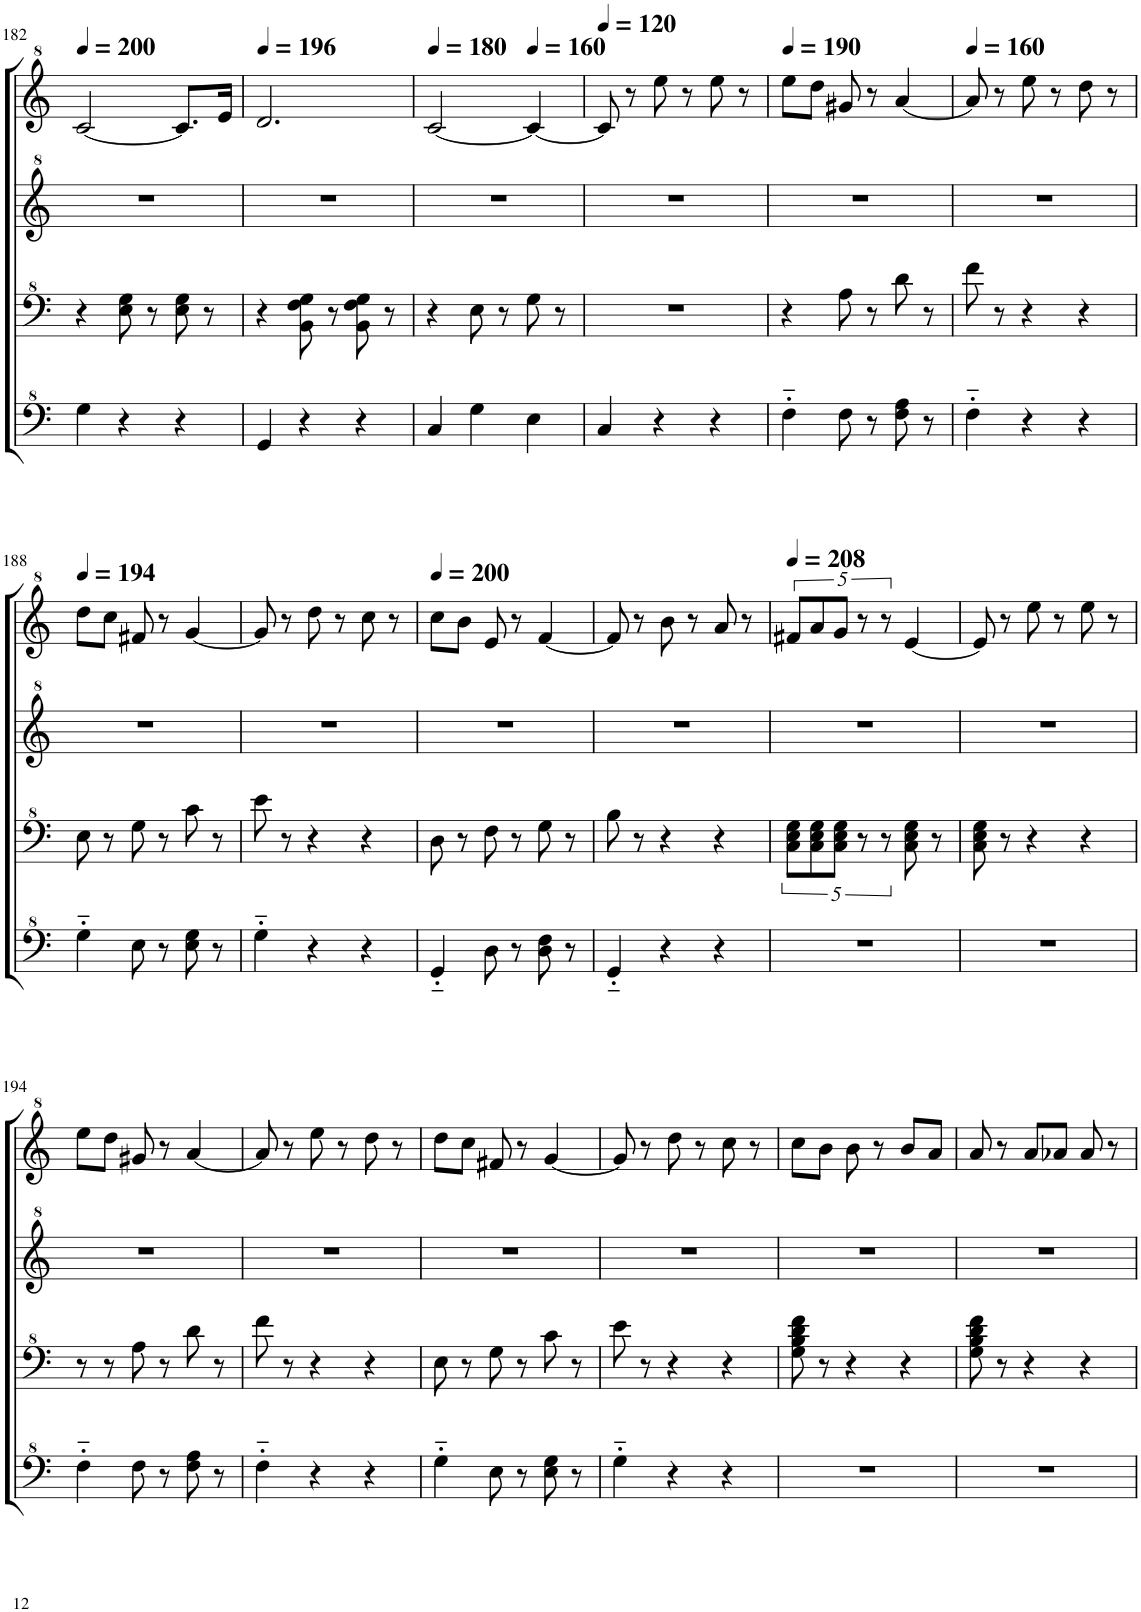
**kern	**kern	**kern	**kern
*part1	*part1	*part1	*part1
*staff4	*staff3	*staff2	*staff1
*I"Model III	*	*	*
!!LO:PB:g=z
*clefF^4	*clefF^4	*clefG^2	*clefG^2
*k[]	*k[]	*k[]	*k[]
*M3/4	*M3/4	*M3/4	*M3/4
*MM200	*MM200	*MM200	*MM200
=182	=182	=182	=182
4g\	4r	2.r	[2cc/
4r	8e\ 8g\	.	.
.	8r	.	.
4r	8e\ 8g\	.	8.cc/L]
.	8r	.	.
.	.	.	16ee/Jk
=183	=183	=183	=183
*	*	*	*MM196
4G/	4r	2.r	2.dd/
4r	8B\ 8f\ 8g\	.	.
.	8r	.	.
4r	8B\ 8f\ 8g\	.	.
.	8r	.	.
=184	=184	=184	=184
*	*	*	*MM180
4c/	4r	2.r	[2cc/
4g\	8e\	.	.
.	8r	.	.
*	*	*	*MM160
4e\	8g\	.	4cc/_
.	8r	.	.
=185	=185	=185	=185
*	*	*	*MM120
4c/	2.r	2.r	8cc/]
.	.	.	8r
4r	.	.	8eee\
.	.	.	8r
4r	.	.	8eee\
.	.	.	8r
=186	=186	=186	=186
*	*	*	*MM190
4f'~\	4r	2.r	8eee\L
.	.	.	8ddd\J
8f\	8a\	.	8gg#X/
8r	8r	.	8r
8f\ 8a\	8dd\	.	[4aa/
8r	8r	.	.
=187	=187	=187	=187
*	*	*	*MM160
4f'~\	8ff\	2.r	8aa/]
.	8r	.	8r
4r	4r	.	8eee\
.	.	.	8r
4r	4r	.	8ddd\
.	.	.	8r
!!LO:LB:g=z
=188	=188	=188	=188
*	*	*	*MM194
4g'~\	8e\	2.r	8ddd\L
.	8r	.	8ccc\J
8e\	8g\	.	8ff#X/
8r	8r	.	8r
8e\ 8g\	8cc\	.	[4gg/
8r	8r	.	.
=189	=189	=189	=189
4g'~\	8ee\	2.r	8gg/]
.	8r	.	8r
4r	4r	.	8ddd\
.	.	.	8r
4r	4r	.	8ccc\
.	.	.	8r
=190	=190	=190	=190
*	*	*	*MM200
4G'~/	8d\	2.r	8ccc\L
.	8r	.	8bb\J
8d\	8f\	.	8ee/
8r	8r	.	8r
8d\ 8f\	8g\	.	[4ff/
8r	8r	.	.
=191	=191	=191	=191
4G'~/	8b\	2.r	8ff/]
.	8r	.	8r
4r	4r	.	8bb\
.	.	.	8r
4r	4r	.	8aa/
.	.	.	8r
=192	=192	=192	=192
*	*	*	*MM208
2.r	10c\ 10e\ 10g\L	2.r	10ff#X/L
.	10c\ 10e\ 10g\	.	10aa/
.	10c\ 10e\ 10g\J	.	10gg/J
.	10r	.	10r
.	10r	.	10r
.	8c\ 8e\ 8g\	.	[4ee/
.	8r	.	.
=193	=193	=193	=193
2.r	8c\ 8e\ 8g\	2.r	8ee/]
.	8r	.	8r
.	4r	.	8eee\
.	.	.	8r
.	4r	.	8eee\
.	.	.	8r
!!LO:LB:g=z
=194	=194	=194	=194
4f'~\	8r	2.r	8eee\L
.	8r	.	8ddd\J
8f\	8a\	.	8gg#X/
8r	8r	.	8r
8f\ 8a\	8dd\	.	[4aa/
8r	8r	.	.
=195	=195	=195	=195
4f'~\	8ff\	2.r	8aa/]
.	8r	.	8r
4r	4r	.	8eee\
.	.	.	8r
4r	4r	.	8ddd\
.	.	.	8r
=196	=196	=196	=196
4g'~\	8e\	2.r	8ddd\L
.	8r	.	8ccc\J
8e\	8g\	.	8ff#X/
8r	8r	.	8r
8e\ 8g\	8cc\	.	[4gg/
8r	8r	.	.
=197	=197	=197	=197
4g'~\	8ee\	2.r	8gg/]
.	8r	.	8r
4r	4r	.	8ddd\
.	.	.	8r
4r	4r	.	8ccc\
.	.	.	8r
=198	=198	=198	=198
2.r	8g\ 8b\ 8dd\ 8ff\	2.r	8ccc\L
.	8r	.	8bb\J
.	4r	.	8bb\
.	.	.	8r
.	4r	.	8bb/L
.	.	.	8aa/J
=199	=199	=199	=199
2.r	8g\ 8b\ 8dd\ 8ff\	2.r	8aa/
.	8r	.	8r
.	4r	.	8aa/L
.	.	.	8aa-X/J
.	4r	.	8aa-/
.	.	.	8r
=	=	=	=
*-	*-	*-	*-
